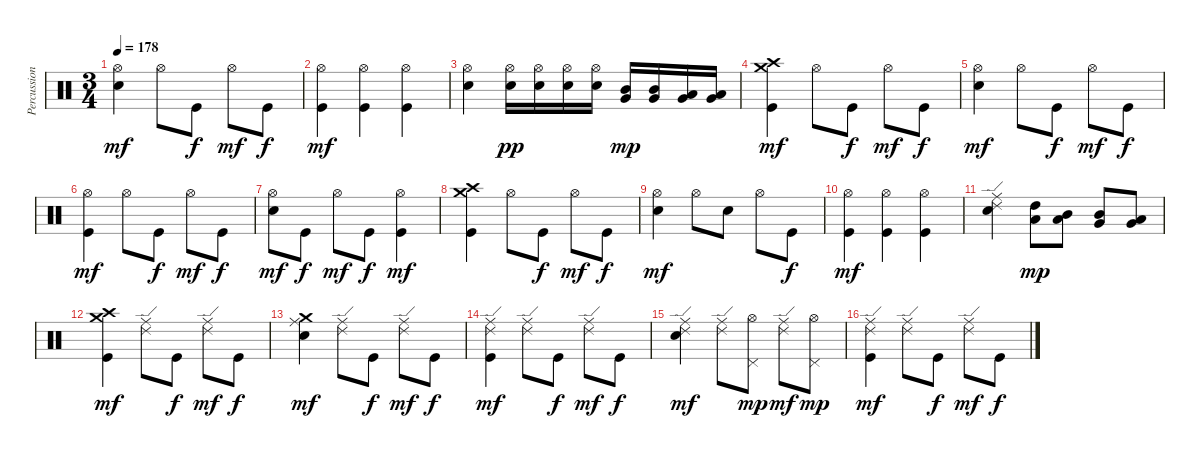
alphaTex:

\track ("Percussions" "Percussion") {instrument percussion}
\staff {score}
\articulation defaults
\ts (3 4)
\tempo 178
\clef neutral
\ks c
("Electric Snare (hit)" "Hi-Hat (open)").4{dy mf} "Hi-Hat (open)".8 "Kick (hit)".8{dy f} "Hi-Hat (open)".8{dy mf} "Kick (hit)".8{dy f} |
("Kick (hit)" "Hi-Hat (open)").4{dy mf} ("Kick (hit)" "Hi-Hat (open)").4 ("Kick (hit)" "Hi-Hat (open)").4 |
("Electric Snare (hit)" "Hi-Hat (open)").4 ("Electric Snare (hit)" "Hi-Hat (open)").16{dy pp} ("Electric Snare (hit)" "Hi-Hat (open)").16 ("Electric Snare (hit)" "Hi-Hat (open)").16 ("Electric Snare (hit)" "Hi-Hat (open)").16 ("Very Low Tom (hit)" "Mid Tom (hit)").16{dy mp} ("Very Low Tom (hit)" "Mid Tom (hit)").16 ("Very Low Tom (hit)" "Low Tom (hit)").16 ("Very Low Tom (hit)" "Low Tom (hit)").16 |
("Kick (hit)" "Crash high (hit)" "Crash medium (hit)").4{dy mf} "Hi-Hat (open)".8 "Kick (hit)".8{dy f} "Hi-Hat (open)".8{dy mf} "Kick (hit)".8{dy f} |
("Electric Snare (hit)" "Hi-Hat (open)").4{dy mf} "Hi-Hat (open)".8 "Kick (hit)".8{dy f} "Hi-Hat (open)".8{dy mf} "Kick (hit)".8{dy f} |
("Kick (hit)" "Hi-Hat (open)").4{dy mf} "Hi-Hat (open)".8 "Kick (hit)".8{dy f} "Hi-Hat (open)".8{dy mf} "Kick (hit)".8{dy f} |
("Electric Snare (hit)" "Hi-Hat (open)").8{dy mf} "Kick (hit)".8{dy f} "Hi-Hat (open)".8{dy mf} "Kick (hit)".8{dy f} ("Kick (hit)" "Hi-Hat (open)").4{dy mf} |
("Kick (hit)" "Crash high (hit)" "Crash medium (hit)").4 "Hi-Hat (open)".8 "Kick (hit)".8{dy f} "Hi-Hat (open)".8{dy mf} "Kick (hit)".8{dy f} |
("Electric Snare (hit)" "Hi-Hat (open)").4{dy mf} "Hi-Hat (open)".8 "Electric Snare (hit)".8 "Hi-Hat (open)".8 "Kick (hit)".8{dy f} |
("Kick (hit)" "Hi-Hat (open)").4{dy mf} ("Kick (hit)" "Hi-Hat (open)").4 ("Kick (hit)" "Hi-Hat (open)").4 |
("Electric Snare (hit)" "Ride (edge) 2" "Ride (middle)").4 ("Low Tom (hit)" "High Tom (hit)").8{dy mp} ("Low Tom (hit)" "Mid Tom (hit)").8 ("Very Low Tom (hit)" "Mid Tom (hit)").8 ("Very Low Tom (hit)" "Low Tom (hit)").8 |
("Kick (hit)" "Crash high (hit)" "Crash medium (hit)").4{dy mf} ("Ride (middle)" "Ride (edge) 2").8 "Kick (hit)".8{dy f} ("Ride (middle)" "Ride (edge) 2").8{dy mf} "Kick (hit)".8{dy f} |
("Electric Snare (hit)" "Ride (middle)" "Crash medium (hit)").4{dy mf} ("Ride (middle)" "Ride (edge) 2").8 "Kick (hit)".8{dy f} ("Ride (middle)" "Ride (edge) 2").8{dy mf} "Kick (hit)".8{dy f} |
("Kick (hit)" "Ride (middle)" "Ride (edge) 2").4{dy mf} ("Ride (middle)" "Ride (edge) 2").8 "Kick (hit)".8{dy f} ("Ride (middle)" "Ride (edge) 2").8{dy mf} "Kick (hit)".8{dy f} |
("Electric Snare (hit)" "Ride (middle)" "Ride (edge) 2").4{dy mf} ("Ride (middle)" "Ride (edge) 2").8 ("Hi-Hat (open)" "Pedal Hi-Hat (hit)").8{dy mp} ("Ride (middle)" "Ride (edge) 2").8{dy mf} ("Hi-Hat (open)" "Pedal Hi-Hat (hit)").8{dy mp} |
("Kick (hit)" "Ride (middle)" "Ride (edge) 2").4{dy mf} ("Ride (middle)" "Ride (edge) 2").8 "Kick (hit)".8{dy f} ("Ride (middle)" "Ride (edge) 2").8{dy mf} "Kick (hit)".8{dy f}
